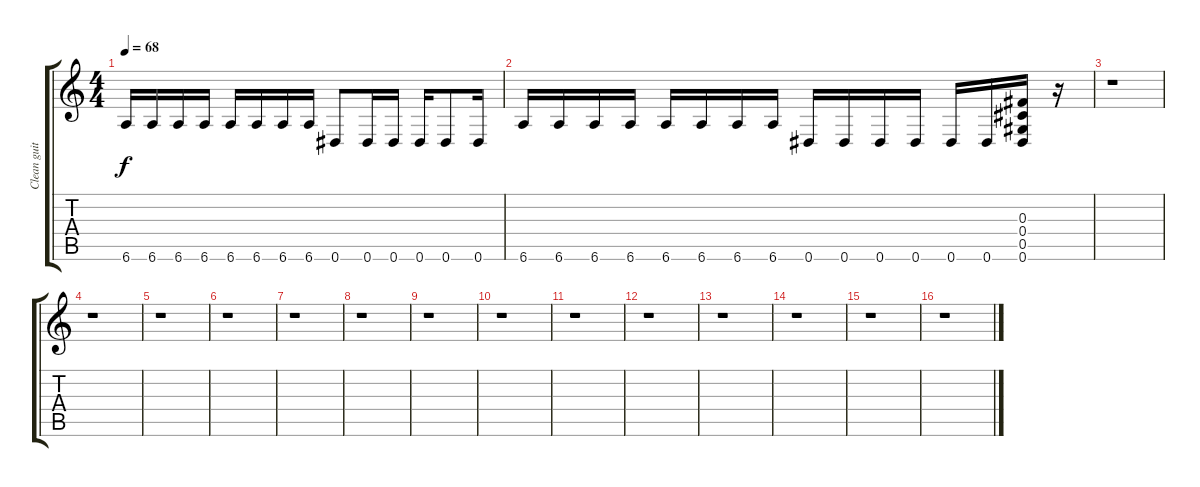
\track ("Clean guitar" "Clean guit") {instrument electricguitarclean}
\staff {score tabs}
\tuning (Eb4 Bb3 Gb3 Db3 Ab2 Eb2) {hide}
\ts (4 4)
\tempo 68
\clef g2
\ks c
6.6.16{dy f} 6.6.16 6.6.16 6.6.16 6.6.16 6.6.16 6.6.16 6.6.16 0.6.8 0.6.16 0.6.16 0.6.16 0.6.8 0.6.16 |
6.6.16 6.6.16 6.6.16 6.6.16 6.6.16 6.6.16 6.6.16 6.6.16 0.6.16 0.6.16 0.6.16 0.6.16 0.6.16 0.6.16 (0.3 0.4 0.5 0.6).16 r.16 |
r.1 |
r.1 |
r.1 |
r.1 |
r.1 |
r.1 |
r.1 |
r.1 |
r.1 |
r.1 |
r.1 |
r.1 |
r.1 |
r.1
